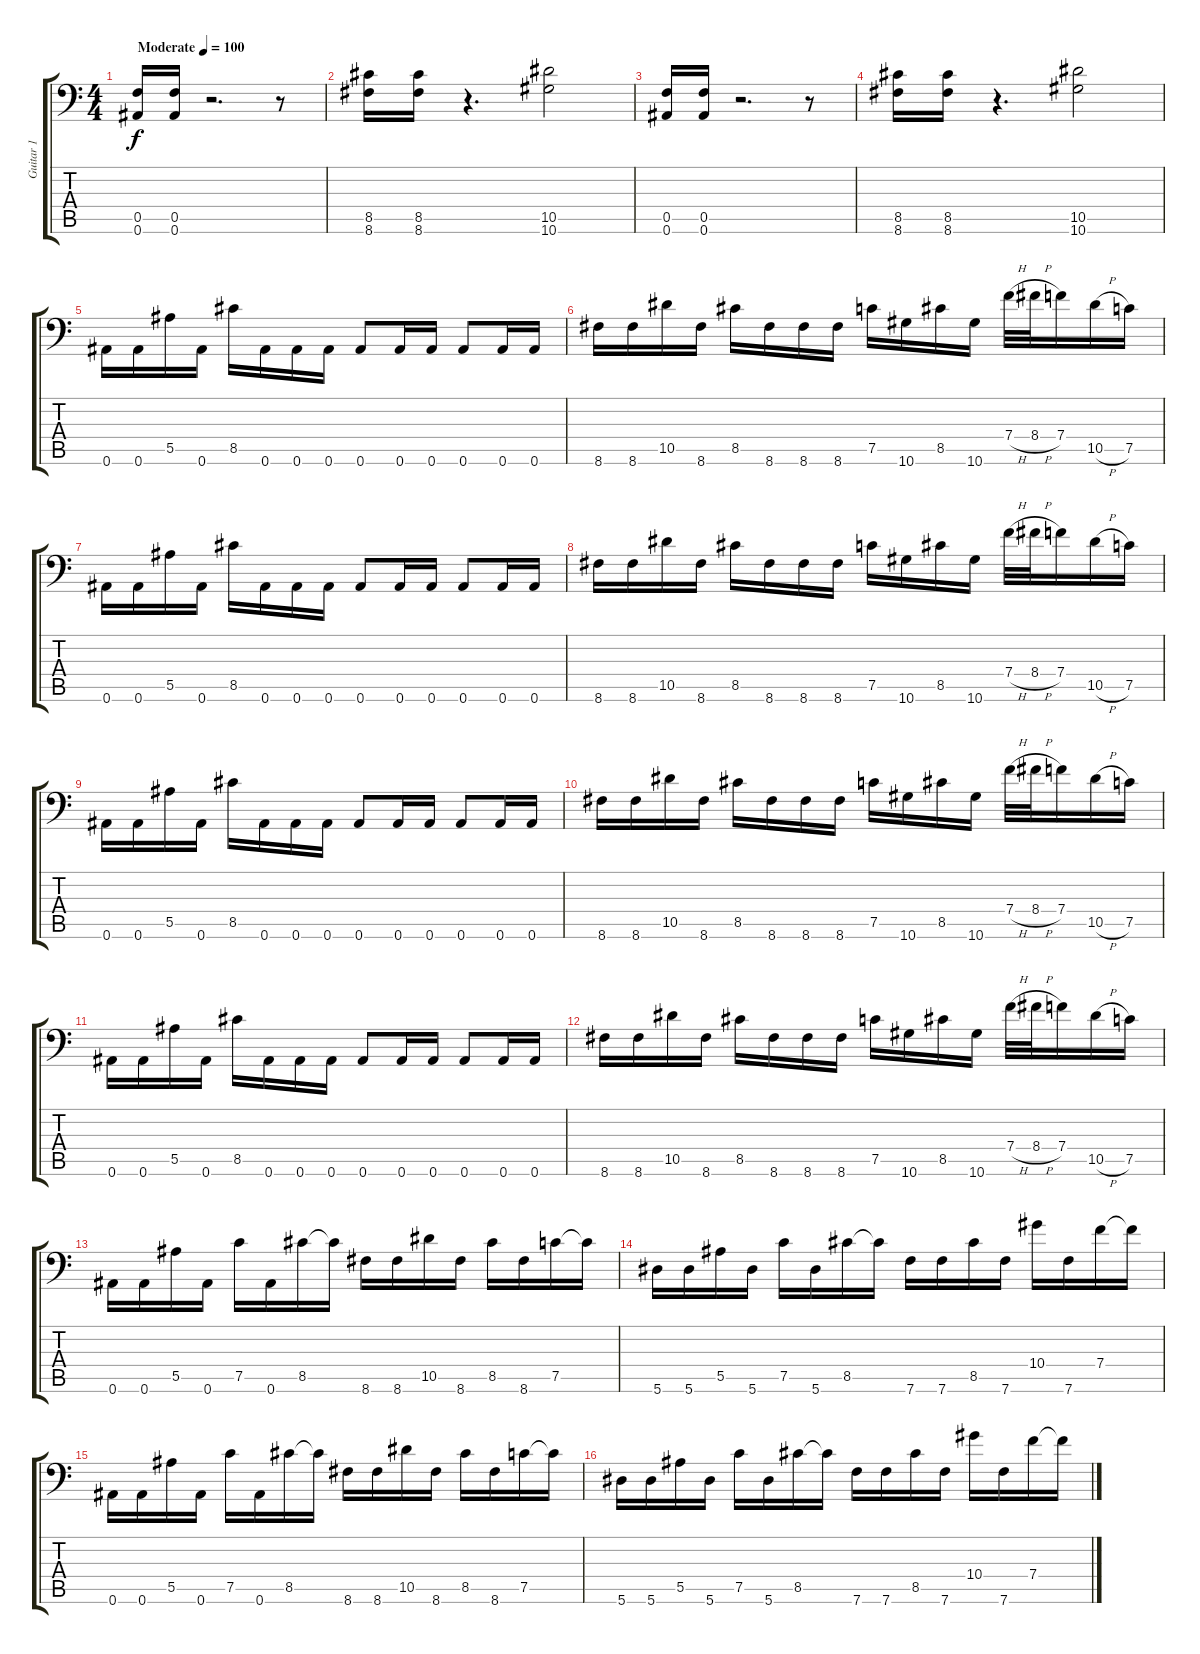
\track ("Guitar 1" "Guitar 1") {instrument distortionguitar}
\staff {score tabs}
\tuning (C4 G3 Eb3 Bb2 F2 Bb1) {hide}
\ts (4 4)
\tempo (100 "Moderate")
\clef f4
\ks c
(0.5 0.6).16{dy f instrument distortionguitar} (0.5 0.6).16 r.2{d} r.8 |
(8.5 8.6).16 (8.5 8.6).16 r.4{d} (10.5 10.6).2 |
(0.5 0.6).16 (0.5 0.6).16 r.2{d} r.8 |
(8.5 8.6).16 (8.5 8.6).16 r.4{d} (10.5 10.6).2 |
0.6.16 0.6.16 5.5.16 0.6.16 8.5.16 0.6.16 0.6.16 0.6.16 0.6.8 0.6.16 0.6.16 0.6.8 0.6.16 0.6.16 |
8.6.16 8.6.16 10.5.16 8.6.16 8.5.16 8.6.16 8.6.16 8.6.16 7.5.16 10.6.16 8.5.16 10.6.16 7.4{h}.32 8.4{h}.32 7.4.16 10.5{h}.16 7.5.16 |
0.6.16 0.6.16 5.5.16 0.6.16 8.5.16 0.6.16 0.6.16 0.6.16 0.6.8 0.6.16 0.6.16 0.6.8 0.6.16 0.6.16 |
8.6.16 8.6.16 10.5.16 8.6.16 8.5.16 8.6.16 8.6.16 8.6.16 7.5.16 10.6.16 8.5.16 10.6.16 7.4{h}.32 8.4{h}.32 7.4.16 10.5{h}.16 7.5.16 |
0.6.16 0.6.16 5.5.16 0.6.16 8.5.16 0.6.16 0.6.16 0.6.16 0.6.8 0.6.16 0.6.16 0.6.8 0.6.16 0.6.16 |
8.6.16 8.6.16 10.5.16 8.6.16 8.5.16 8.6.16 8.6.16 8.6.16 7.5.16 10.6.16 8.5.16 10.6.16 7.4{h}.32 8.4{h}.32 7.4.16 10.5{h}.16 7.5.16 |
0.6.16 0.6.16 5.5.16 0.6.16 8.5.16 0.6.16 0.6.16 0.6.16 0.6.8 0.6.16 0.6.16 0.6.8 0.6.16 0.6.16 |
8.6.16 8.6.16 10.5.16 8.6.16 8.5.16 8.6.16 8.6.16 8.6.16 7.5.16 10.6.16 8.5.16 10.6.16 7.4{h}.32 8.4{h}.32 7.4.16 10.5{h}.16 7.5.16 |
0.6.16 0.6.16 5.5.16 0.6.16 7.5.16 0.6.16 8.5.16 8.5{t}.16 8.6.16 8.6.16 10.5.16 8.6.16 8.5.16 8.6.16 7.5.16 7.5{t}.16 |
5.6.16 5.6.16 5.5.16 5.6.16 7.5.16 5.6.16 8.5.16 8.5{t}.16 7.6.16 7.6.16 8.5.16 7.6.16 10.4.16 7.6.16 7.4.16 7.4{t}.16 |
0.6.16 0.6.16 5.5.16 0.6.16 7.5.16 0.6.16 8.5.16 8.5{t}.16 8.6.16 8.6.16 10.5.16 8.6.16 8.5.16 8.6.16 7.5.16 7.5{t}.16 |
5.6.16 5.6.16 5.5.16 5.6.16 7.5.16 5.6.16 8.5.16 8.5{t}.16 7.6.16 7.6.16 8.5.16 7.6.16 10.4.16 7.6.16 7.4.16 7.4{t}.16
